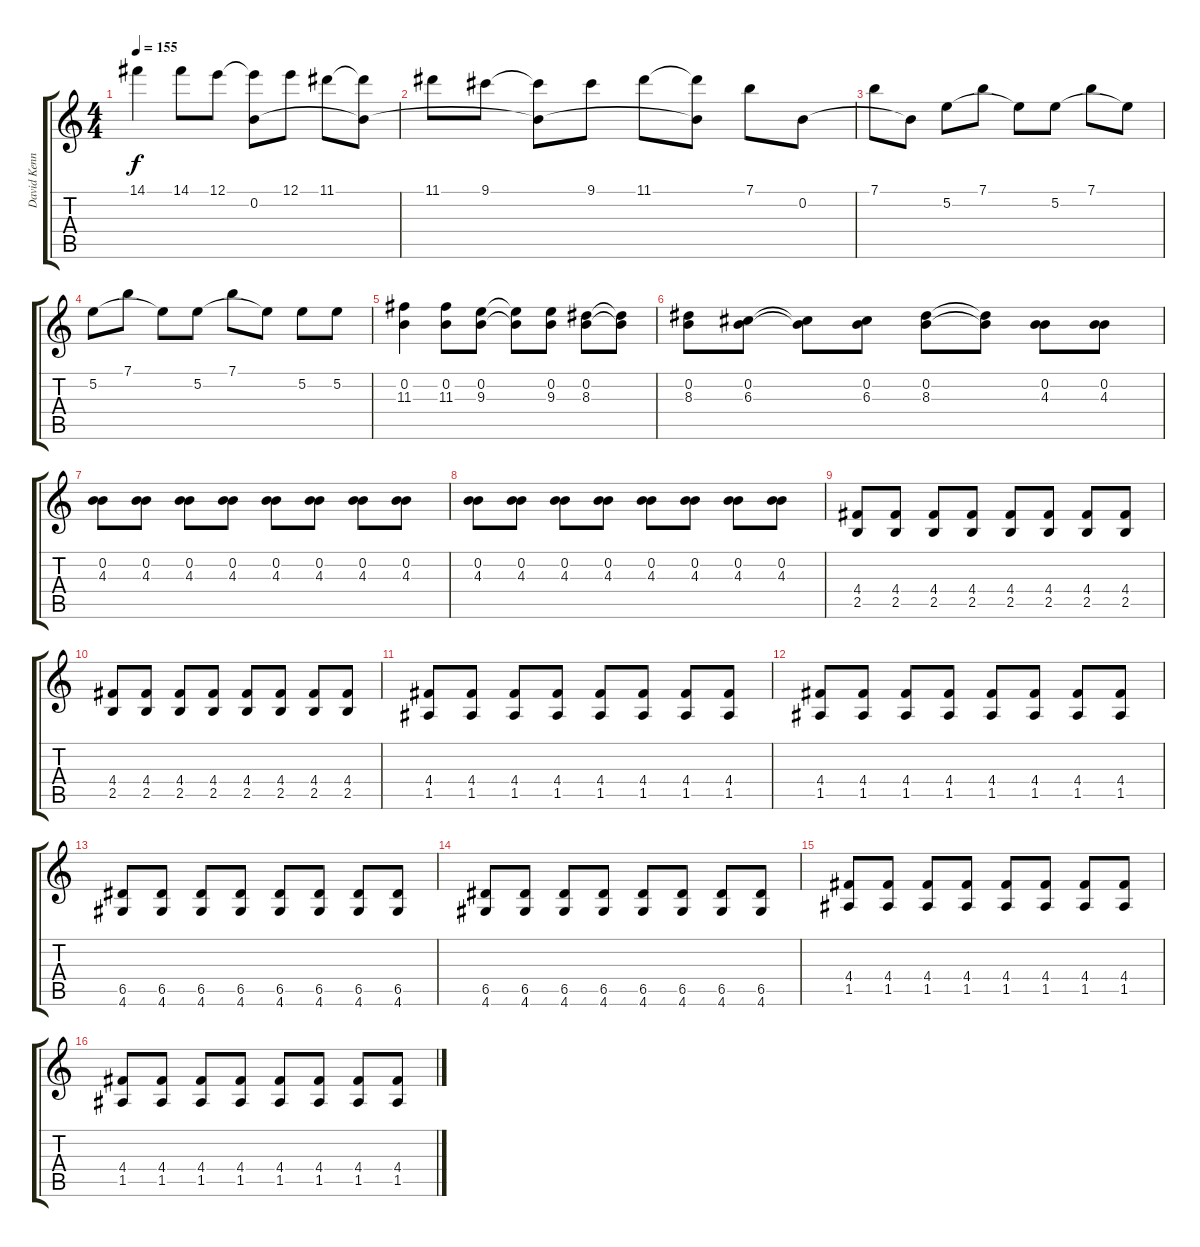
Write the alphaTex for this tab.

\track ("David Kennedy - Distortion Guitar" "David Kenn") {instrument distortionguitar}
\staff {score tabs}
\tuning (E4 B3 G3 D3 A2 E2) {hide}
\ts (4 4)
\tempo 155
\clef g2
\ks c
14.1.4{dy f} 14.1.8 12.1.8 (12.1{t} 0.2{t}).8 12.1.8 11.1.8 (11.1{t} 0.2{t}).8 |
11.1.8 9.1.8 (9.1{t} 0.2{t}).8 9.1.8 11.1.8 (11.1{t} 0.2{t}).8 7.1.8 0.2.8 |
7.1.8 0.2{t}.8 5.2.8 7.1.8 5.2{t}.8 5.2.8 7.1.8 5.2{t}.8 |
5.2.8 7.1.8 5.2{t}.8 5.2.8 7.1.8 5.2{t}.8 5.2.8 5.2.8 |
(0.2 11.3).4 (0.2 11.3).8 (0.2 9.3).8 (0.2{t} 9.3{t}).8 (0.2 9.3).8 (0.2 8.3).8 (0.2{t} 8.3{t}).8 |
(0.2 8.3).8 (0.2 6.3).8 (0.2{t} 6.3{t}).8 (0.2 6.3).8 (0.2 8.3).8 (0.2{t} 8.3{t}).8 (0.2 4.3).8 (0.2 4.3).8 |
(0.2 4.3).8 (0.2 4.3).8 (0.2 4.3).8 (0.2 4.3).8 (0.2 4.3).8 (0.2 4.3).8 (0.2 4.3).8 (0.2 4.3).8 |
(0.2 4.3).8 (0.2 4.3).8 (0.2 4.3).8 (0.2 4.3).8 (0.2 4.3).8 (0.2 4.3).8 (0.2 4.3).8 (0.2 4.3).8 |
(4.4 2.5).8 (4.4 2.5).8 (4.4 2.5).8 (4.4 2.5).8 (4.4 2.5).8 (4.4 2.5).8 (4.4 2.5).8 (4.4 2.5).8 |
(4.4 2.5).8 (4.4 2.5).8 (4.4 2.5).8 (4.4 2.5).8 (4.4 2.5).8 (4.4 2.5).8 (4.4 2.5).8 (4.4 2.5).8 |
(4.4 1.5).8 (4.4 1.5).8 (4.4 1.5).8 (4.4 1.5).8 (4.4 1.5).8 (4.4 1.5).8 (4.4 1.5).8 (4.4 1.5).8 |
(4.4 1.5).8 (4.4 1.5).8 (4.4 1.5).8 (4.4 1.5).8 (4.4 1.5).8 (4.4 1.5).8 (4.4 1.5).8 (4.4 1.5).8 |
(6.5 4.6).8 (6.5 4.6).8 (6.5 4.6).8 (6.5 4.6).8 (6.5 4.6).8 (6.5 4.6).8 (6.5 4.6).8 (6.5 4.6).8 |
(6.5 4.6).8 (6.5 4.6).8 (6.5 4.6).8 (6.5 4.6).8 (6.5 4.6).8 (6.5 4.6).8 (6.5 4.6).8 (6.5 4.6).8 |
(4.4 1.5).8 (4.4 1.5).8 (4.4 1.5).8 (4.4 1.5).8 (4.4 1.5).8 (4.4 1.5).8 (4.4 1.5).8 (4.4 1.5).8 |
(4.4 1.5).8 (4.4 1.5).8 (4.4 1.5).8 (4.4 1.5).8 (4.4 1.5).8 (4.4 1.5).8 (4.4 1.5).8 (4.4 1.5).8
